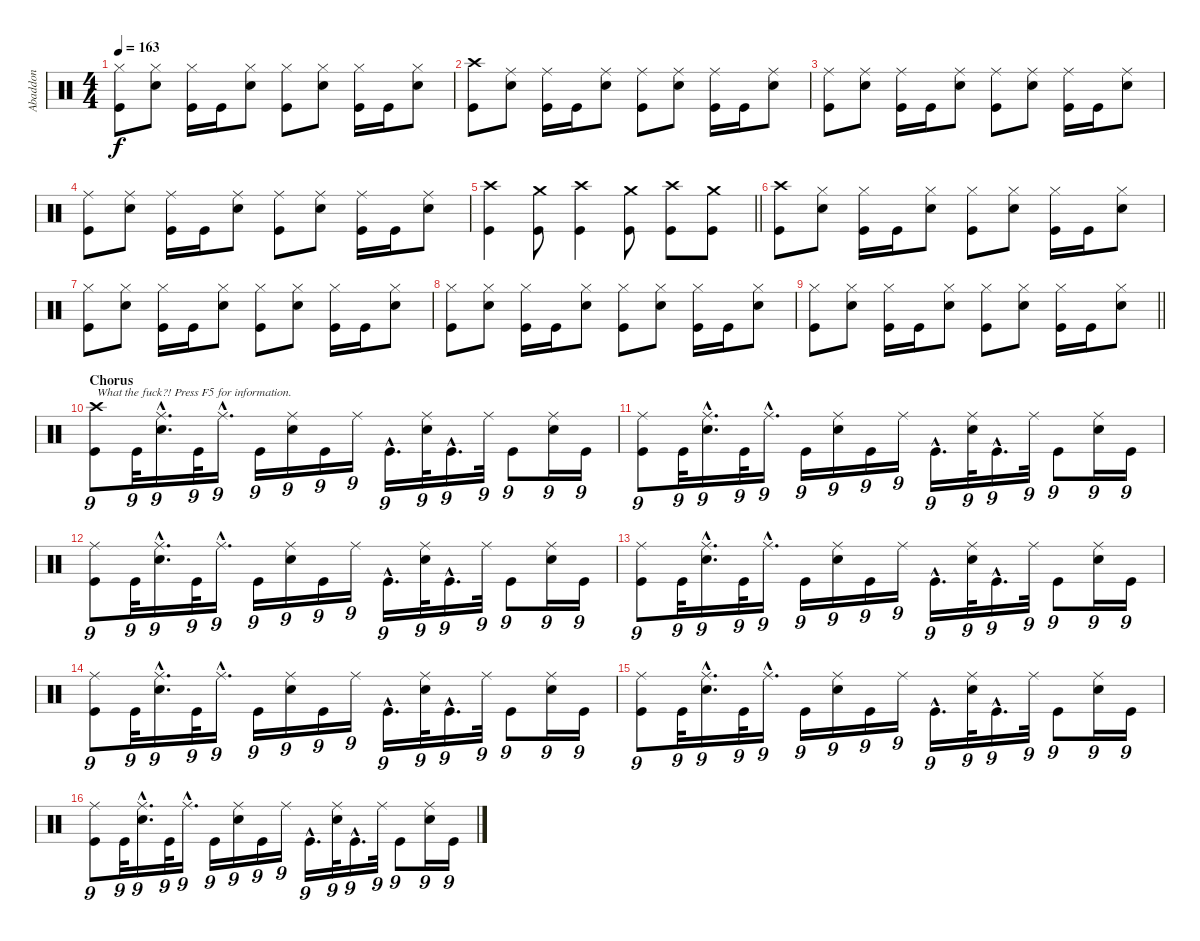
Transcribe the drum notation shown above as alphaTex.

\track ("Abaddon" "Abaddon") {instrument percussion}
\staff {score}
\articulation defaults
\ts (4 4)
\tempo 163
\clef neutral
\ks c
("Hi-Hat (closed)" "Kick (hit)").8{dy f} ("Hi-Hat (closed)" "Electric Snare (hit)").8 ("Hi-Hat (closed)" "Kick (hit)").16 "Kick (hit)".16 ("Hi-Hat (closed)" "Electric Snare (hit)").8 ("Hi-Hat (closed)" "Kick (hit)").8 ("Hi-Hat (closed)" "Electric Snare (hit)").8 ("Hi-Hat (closed)" "Kick (hit)").16 "Kick (hit)".16 ("Hi-Hat (closed)" "Electric Snare (hit)").8 |
("Crash high (hit)" "Kick (hit)").8 ("Ride (middle)" "Electric Snare (hit)").8 ("Ride (middle)" "Kick (hit)").16 "Kick (hit)".16 ("Ride (middle)" "Electric Snare (hit)").8 ("Ride (middle)" "Kick (hit)").8 ("Ride (middle)" "Electric Snare (hit)").8 ("Ride (middle)" "Kick (hit)").16 "Kick (hit)".16 ("Ride (middle)" "Electric Snare (hit)").8 |
("Ride (middle)" "Kick (hit)").8 ("Ride (middle)" "Electric Snare (hit)").8 ("Ride (middle)" "Kick (hit)").16 "Kick (hit)".16 ("Ride (middle)" "Electric Snare (hit)").8 ("Ride (middle)" "Kick (hit)").8 ("Ride (middle)" "Electric Snare (hit)").8 ("Ride (middle)" "Kick (hit)").16 "Kick (hit)".16 ("Ride (middle)" "Electric Snare (hit)").8 |
("Ride (middle)" "Kick (hit)").8 ("Ride (middle)" "Electric Snare (hit)").8 ("Ride (middle)" "Kick (hit)").16 "Kick (hit)".16 ("Ride (middle)" "Electric Snare (hit)").8 ("Ride (middle)" "Kick (hit)").8 ("Ride (middle)" "Electric Snare (hit)").8 ("Ride (middle)" "Kick (hit)").16 "Kick (hit)".16 ("Ride (middle)" "Electric Snare (hit)").8 |
\barLineRight lightlight
("Crash high (hit)" "Kick (hit)").4 ("Crash medium (hit)" "Kick (hit)").8 ("Crash high (hit)" "Kick (hit)").4 ("Crash medium (hit)" "Kick (hit)").8 ("Crash high (hit)" "Kick (hit)").8 ("Crash medium (hit)" "Kick (hit)").8 |
("Crash high (hit)" "Kick (hit)").8 ("Hi-Hat (closed)" "Electric Snare (hit)").8 ("Hi-Hat (closed)" "Kick (hit)").16 "Kick (hit)".16 ("Hi-Hat (closed)" "Electric Snare (hit)").8 ("Hi-Hat (closed)" "Kick (hit)").8 ("Hi-Hat (closed)" "Electric Snare (hit)").8 ("Hi-Hat (closed)" "Kick (hit)").16 "Kick (hit)".16 ("Hi-Hat (closed)" "Electric Snare (hit)").8 |
("Hi-Hat (closed)" "Kick (hit)").8 ("Hi-Hat (closed)" "Electric Snare (hit)").8 ("Hi-Hat (closed)" "Kick (hit)").16 "Kick (hit)".16 ("Hi-Hat (closed)" "Electric Snare (hit)").8 ("Hi-Hat (closed)" "Kick (hit)").8 ("Hi-Hat (closed)" "Electric Snare (hit)").8 ("Hi-Hat (closed)" "Kick (hit)").16 "Kick (hit)".16 ("Hi-Hat (closed)" "Electric Snare (hit)").8 |
("Hi-Hat (closed)" "Kick (hit)").8 ("Hi-Hat (closed)" "Electric Snare (hit)").8 ("Hi-Hat (closed)" "Kick (hit)").16 "Kick (hit)".16 ("Hi-Hat (closed)" "Electric Snare (hit)").8 ("Hi-Hat (closed)" "Kick (hit)").8 ("Hi-Hat (closed)" "Electric Snare (hit)").8 ("Hi-Hat (closed)" "Kick (hit)").16 "Kick (hit)".16 ("Hi-Hat (closed)" "Electric Snare (hit)").8 |
\barLineRight lightlight
("Hi-Hat (closed)" "Kick (hit)").8 ("Hi-Hat (closed)" "Electric Snare (hit)").8 ("Hi-Hat (closed)" "Kick (hit)").16 "Kick (hit)".16 ("Hi-Hat (closed)" "Electric Snare (hit)").8 ("Hi-Hat (closed)" "Kick (hit)").8 ("Hi-Hat (closed)" "Electric Snare (hit)").8 ("Hi-Hat (closed)" "Kick (hit)").16 "Kick (hit)".16 ("Hi-Hat (closed)" "Electric Snare (hit)").8 |
\section ("" "Chorus")
("Crash high (hit)" "Kick (hit)").8{tu (9 8) txt "What the fuck?! Press F5 for information."} "Kick (hit)".32{tu (9 8)} ("Ride (middle)"{hac} "Electric Snare (hit)"{hac}).16{d tu (9 8)} "Kick (hit)".32{tu (9 8)} "Ride (middle)"{hac}.16{d tu (9 8)} "Kick (hit)".16{tu (9 8)} ("Ride (middle)" "Electric Snare (hit)").16{tu (9 8)} "Kick (hit)".16{tu (9 8)} "Ride (middle)".16{tu (9 8)} "Kick (hit)"{hac}.16{d tu (9 8)} ("Ride (middle)" "Electric Snare (hit)").32{tu (9 8)} "Kick (hit)"{hac}.16{d tu (9 8)} "Ride (middle)".32{tu (9 8)} "Kick (hit)".8{tu (9 8)} ("Ride (middle)" "Electric Snare (hit)").16{tu (9 8)} "Kick (hit)".16{tu (9 8)} |
("Ride (middle)" "Kick (hit)").8{tu (9 8)} "Kick (hit)".32{tu (9 8)} ("Ride (middle)"{hac} "Electric Snare (hit)"{hac}).16{d tu (9 8)} "Kick (hit)".32{tu (9 8)} "Ride (middle)"{hac}.16{d tu (9 8)} "Kick (hit)".16{tu (9 8)} ("Ride (middle)" "Electric Snare (hit)").16{tu (9 8)} "Kick (hit)".16{tu (9 8)} "Ride (middle)".16{tu (9 8)} "Kick (hit)"{hac}.16{d tu (9 8)} ("Ride (middle)" "Electric Snare (hit)").32{tu (9 8)} "Kick (hit)"{hac}.16{d tu (9 8)} "Ride (middle)".32{tu (9 8)} "Kick (hit)".8{tu (9 8)} ("Ride (middle)" "Electric Snare (hit)").16{tu (9 8)} "Kick (hit)".16{tu (9 8)} |
("Ride (middle)" "Kick (hit)").8{tu (9 8)} "Kick (hit)".32{tu (9 8)} ("Ride (middle)"{hac} "Electric Snare (hit)"{hac}).16{d tu (9 8)} "Kick (hit)".32{tu (9 8)} "Ride (middle)"{hac}.16{d tu (9 8)} "Kick (hit)".16{tu (9 8)} ("Ride (middle)" "Electric Snare (hit)").16{tu (9 8)} "Kick (hit)".16{tu (9 8)} "Ride (middle)".16{tu (9 8)} "Kick (hit)"{hac}.16{d tu (9 8)} ("Ride (middle)" "Electric Snare (hit)").32{tu (9 8)} "Kick (hit)"{hac}.16{d tu (9 8)} "Ride (middle)".32{tu (9 8)} "Kick (hit)".8{tu (9 8)} ("Ride (middle)" "Electric Snare (hit)").16{tu (9 8)} "Kick (hit)".16{tu (9 8)} |
("Ride (middle)" "Kick (hit)").8{tu (9 8)} "Kick (hit)".32{tu (9 8)} ("Ride (middle)"{hac} "Electric Snare (hit)"{hac}).16{d tu (9 8)} "Kick (hit)".32{tu (9 8)} "Ride (middle)"{hac}.16{d tu (9 8)} "Kick (hit)".16{tu (9 8)} ("Ride (middle)" "Electric Snare (hit)").16{tu (9 8)} "Kick (hit)".16{tu (9 8)} "Ride (middle)".16{tu (9 8)} "Kick (hit)"{hac}.16{d tu (9 8)} ("Ride (middle)" "Electric Snare (hit)").32{tu (9 8)} "Kick (hit)"{hac}.16{d tu (9 8)} "Ride (middle)".32{tu (9 8)} "Kick (hit)".8{tu (9 8)} ("Ride (middle)" "Electric Snare (hit)").16{tu (9 8)} "Kick (hit)".16{tu (9 8)} |
("Ride (middle)" "Kick (hit)").8{tu (9 8)} "Kick (hit)".32{tu (9 8)} ("Ride (middle)"{hac} "Electric Snare (hit)"{hac}).16{d tu (9 8)} "Kick (hit)".32{tu (9 8)} "Ride (middle)"{hac}.16{d tu (9 8)} "Kick (hit)".16{tu (9 8)} ("Ride (middle)" "Electric Snare (hit)").16{tu (9 8)} "Kick (hit)".16{tu (9 8)} "Ride (middle)".16{tu (9 8)} "Kick (hit)"{hac}.16{d tu (9 8)} ("Ride (middle)" "Electric Snare (hit)").32{tu (9 8)} "Kick (hit)"{hac}.16{d tu (9 8)} "Ride (middle)".32{tu (9 8)} "Kick (hit)".8{tu (9 8)} ("Ride (middle)" "Electric Snare (hit)").16{tu (9 8)} "Kick (hit)".16{tu (9 8)} |
("Ride (middle)" "Kick (hit)").8{tu (9 8)} "Kick (hit)".32{tu (9 8)} ("Ride (middle)"{hac} "Electric Snare (hit)"{hac}).16{d tu (9 8)} "Kick (hit)".32{tu (9 8)} "Ride (middle)"{hac}.16{d tu (9 8)} "Kick (hit)".16{tu (9 8)} ("Ride (middle)" "Electric Snare (hit)").16{tu (9 8)} "Kick (hit)".16{tu (9 8)} "Ride (middle)".16{tu (9 8)} "Kick (hit)"{hac}.16{d tu (9 8)} ("Ride (middle)" "Electric Snare (hit)").32{tu (9 8)} "Kick (hit)"{hac}.16{d tu (9 8)} "Ride (middle)".32{tu (9 8)} "Kick (hit)".8{tu (9 8)} ("Ride (middle)" "Electric Snare (hit)").16{tu (9 8)} "Kick (hit)".16{tu (9 8)} |
("Ride (middle)" "Kick (hit)").8{tu (9 8)} "Kick (hit)".32{tu (9 8)} ("Ride (middle)"{hac} "Electric Snare (hit)"{hac}).16{d tu (9 8)} "Kick (hit)".32{tu (9 8)} "Ride (middle)"{hac}.16{d tu (9 8)} "Kick (hit)".16{tu (9 8)} ("Ride (middle)" "Electric Snare (hit)").16{tu (9 8)} "Kick (hit)".16{tu (9 8)} "Ride (middle)".16{tu (9 8)} "Kick (hit)"{hac}.16{d tu (9 8)} ("Ride (middle)" "Electric Snare (hit)").32{tu (9 8)} "Kick (hit)"{hac}.16{d tu (9 8)} "Ride (middle)".32{tu (9 8)} "Kick (hit)".8{tu (9 8)} ("Ride (middle)" "Electric Snare (hit)").16{tu (9 8)} "Kick (hit)".16{tu (9 8)}
